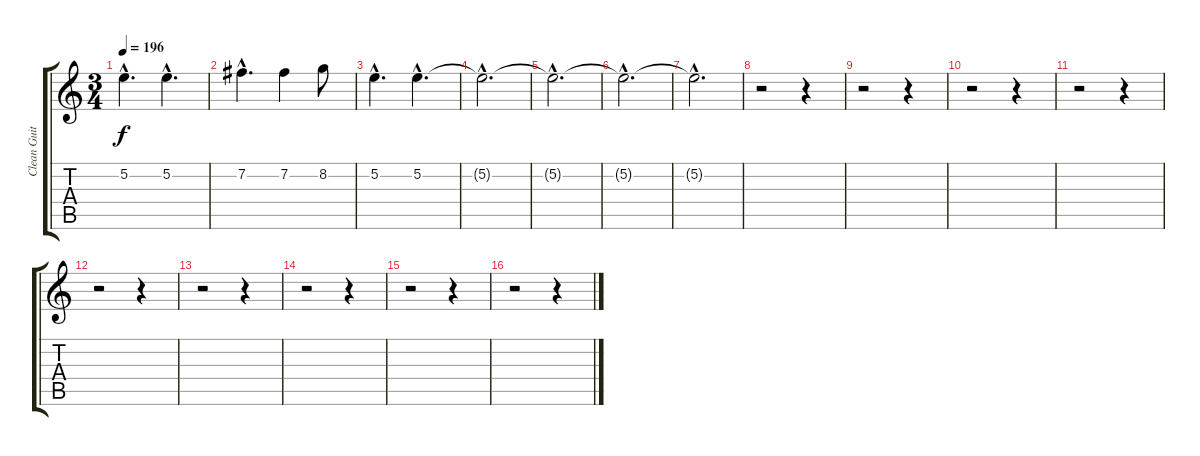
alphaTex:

\track ("Clean Guitar" "Clean Guit") {instrument acousticguitarsteel}
\staff {score tabs}
\tuning (E4 B3 G3 D3 A2 E2) {hide}
\ts (3 4)
\tempo 196
\clef g2
\ks c
5.2{hac}.4{d dy f} 5.2{hac}.4{d} |
7.2{hac}.4{d} 7.2.4 8.2.8 |
5.2{hac}.4{d} 5.2{hac}.4{d} |
5.2{hac t}.2{d} |
5.2{hac t}.2{d} |
5.2{hac t}.2{d volume 0} |
5.2{hac t}.2{d} |
r.2 r.4 |
r.2 r.4 |
r.2 r.4 |
r.2 r.4 |
r.2 r.4 |
r.2 r.4 |
r.2 r.4 |
r.2 r.4 |
r.2 r.4
